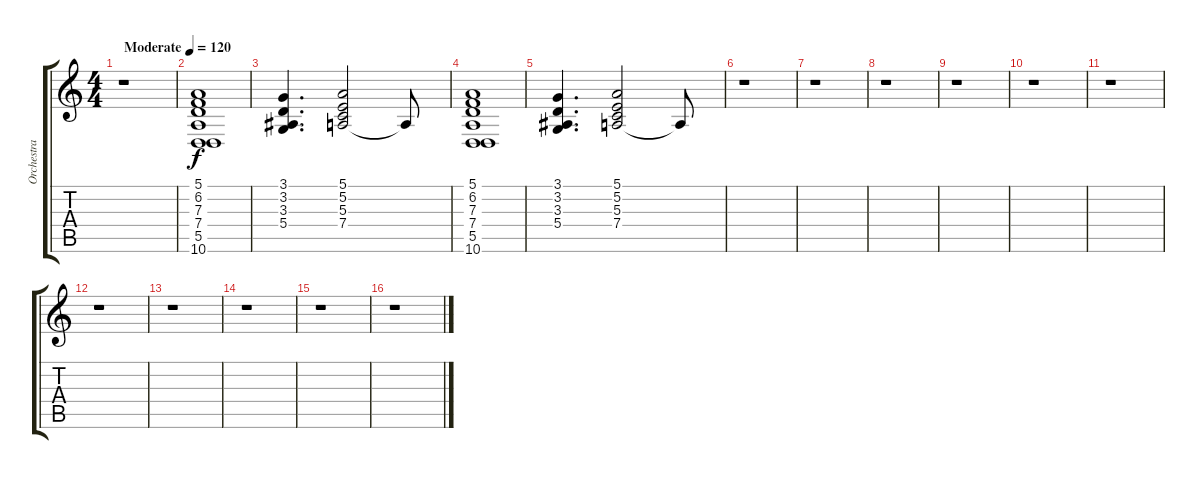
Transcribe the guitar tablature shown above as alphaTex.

\track ("Orchestra" "Orchestra") {instrument brasssection}
\staff {score tabs}
\tuning (E4 B3 G3 D3 A2 E2) {hide}
\ts (4 4)
\tempo (120 "Moderate")
\clef g2
\ks c
r.1{dy f instrument brasssection} |
(5.1 6.2 7.3 7.4 5.5 10.6).1 |
(3.1 3.2 3.3 5.4).4{d} (5.1 5.2 5.3 7.4).2 7.4{t}.8 |
(5.1 6.2 7.3 7.4 5.5 10.6).1 |
(3.1 3.2 3.3 5.4).4{d} (5.1 5.2 5.3 7.4).2 7.4{t}.8 |
r.1 |
r.1 |
r.1 |
r.1 |
r.1 |
r.1 |
r.1 |
r.1 |
r.1 |
r.1 |
r.1
